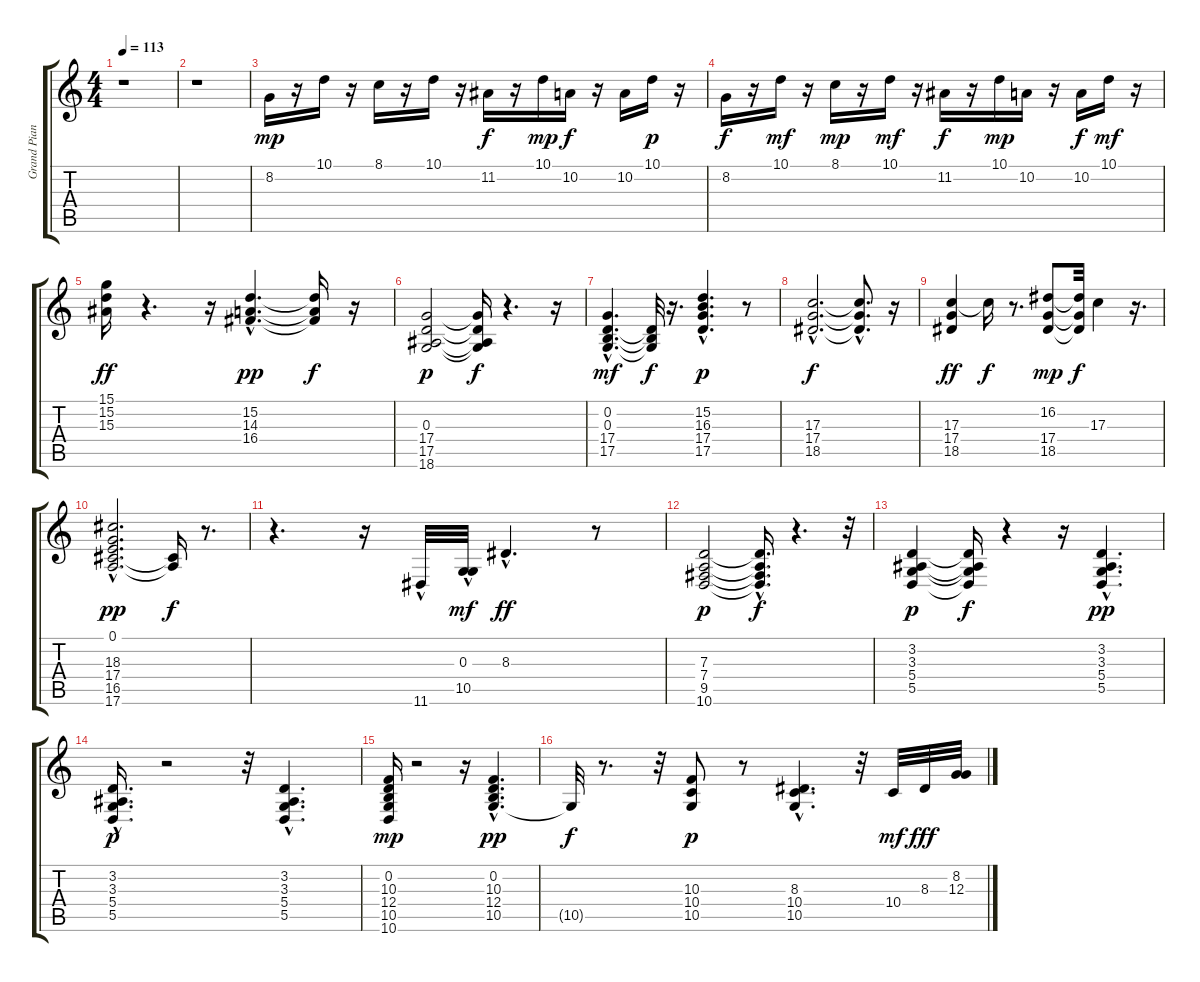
\track ("Grand Piano" "Grand Pian") {instrument acousticgrandpiano}
\staff {score tabs}
\tuning (E4 B3 G3 D3 A2 E2) {hide}
\ts (4 4)
\tempo 113
\clef g2
\ks c
r.1{dy mp instrument acousticgrandpiano} |
r.1 |
8.2.16 r.16 10.1.16 r.16 8.1.16 r.16 10.1.16 r.16 11.2.16{dy f} r.16 10.1.16{dy mp} 10.2.16{dy f} r.16 10.2.16 10.1.16{dy p} r.16 |
8.2.16{dy f} r.16 10.1.16{dy mf} r.16 8.1.16{dy mp} r.16 10.1.16{dy mf} r.16 11.2.16{dy f} r.16 10.1.16{dy mp} 10.2.16 r.16 10.2.16{dy f} 10.1.16{dy mf} r.16 |
(15.1 15.2 15.3).16{dy ff} r.4{d} r.16 (15.2{hac} 14.3{hac} 16.4{hac}).4{d dy pp} (15.2{t} 14.3{t} 16.4{t}).16{dy f} r.16 |
(0.3 17.4 17.5 18.6).2{dy p} (0.3{t} 17.4{t} 17.5{t} 18.6{t}).16{dy f} r.4{d} r.16 |
(0.2{hac} 0.3{hac} 17.4{hac} 17.5{hac}).4{d dy mf} (0.2{t} 0.3{t} 17.5{t}).32{dy f} r.16{d} (15.2{hac} 16.3{hac} 17.4{hac} 17.5{hac}).4{d dy p} r.8 |
(17.3{hac} 17.4{hac} 18.5{hac}).2{d dy f} (17.3{hac t} 17.4{hac t} 18.5{hac t}).8{d} r.16 |
(17.3 17.4 18.5).4{dy ff} 17.3{t}.16{dy f} r.8{d} (16.2 17.4 18.5).8{dy mp} (16.2{t} 17.4{t} 18.5{t}).32{dy f} 17.3.4 r.16{d} |
(0.1{hac} 18.3{hac} 17.4{hac} 16.5{hac} 17.6{hac}).2{d dy pp} (16.5{t} 17.6{t}).16{dy f} r.8{d} |
r.4{d} r.16 11.6{hac}.32 (0.3 10.5{hac}).32{dy mf} 8.3{hac}.4{d dy ff} r.8 |
(7.3 7.4 9.5 10.6).2{dy p} (7.3{t} 7.4{t} 9.5{t} 10.6{hac t}).16{d dy f} r.4{d} r.32 |
(3.2 3.3 5.4 5.5).4{dy p} (3.2{t} 3.3{t} 5.4{t} 5.5{t}).16{dy f} r.4 r.16 (3.2{hac} 3.3{hac} 5.4{hac} 5.5{hac}).4{d dy pp} |
(3.2{hac} 3.3{hac} 5.4{hac} 5.5{hac}).16{d dy p} r.2 r.32 (3.2{hac} 3.3{hac} 5.4{hac} 5.5{hac}).4{d} |
(0.2 10.3 12.4 10.5 10.6).16{dy mp} r.2 r.16 (0.2{hac} 10.3{hac} 12.4{hac} 10.5{hac}).4{d dy pp} |
10.5{t}.32{dy f} r.8{d} r.32 (10.3 10.4 10.5).8{dy p} r.8 (8.3{hac} 10.4{hac} 10.5{hac}).4{d} r.32 10.4.32{dy mf} 8.3.32{dy fff} (8.2 12.3).32
